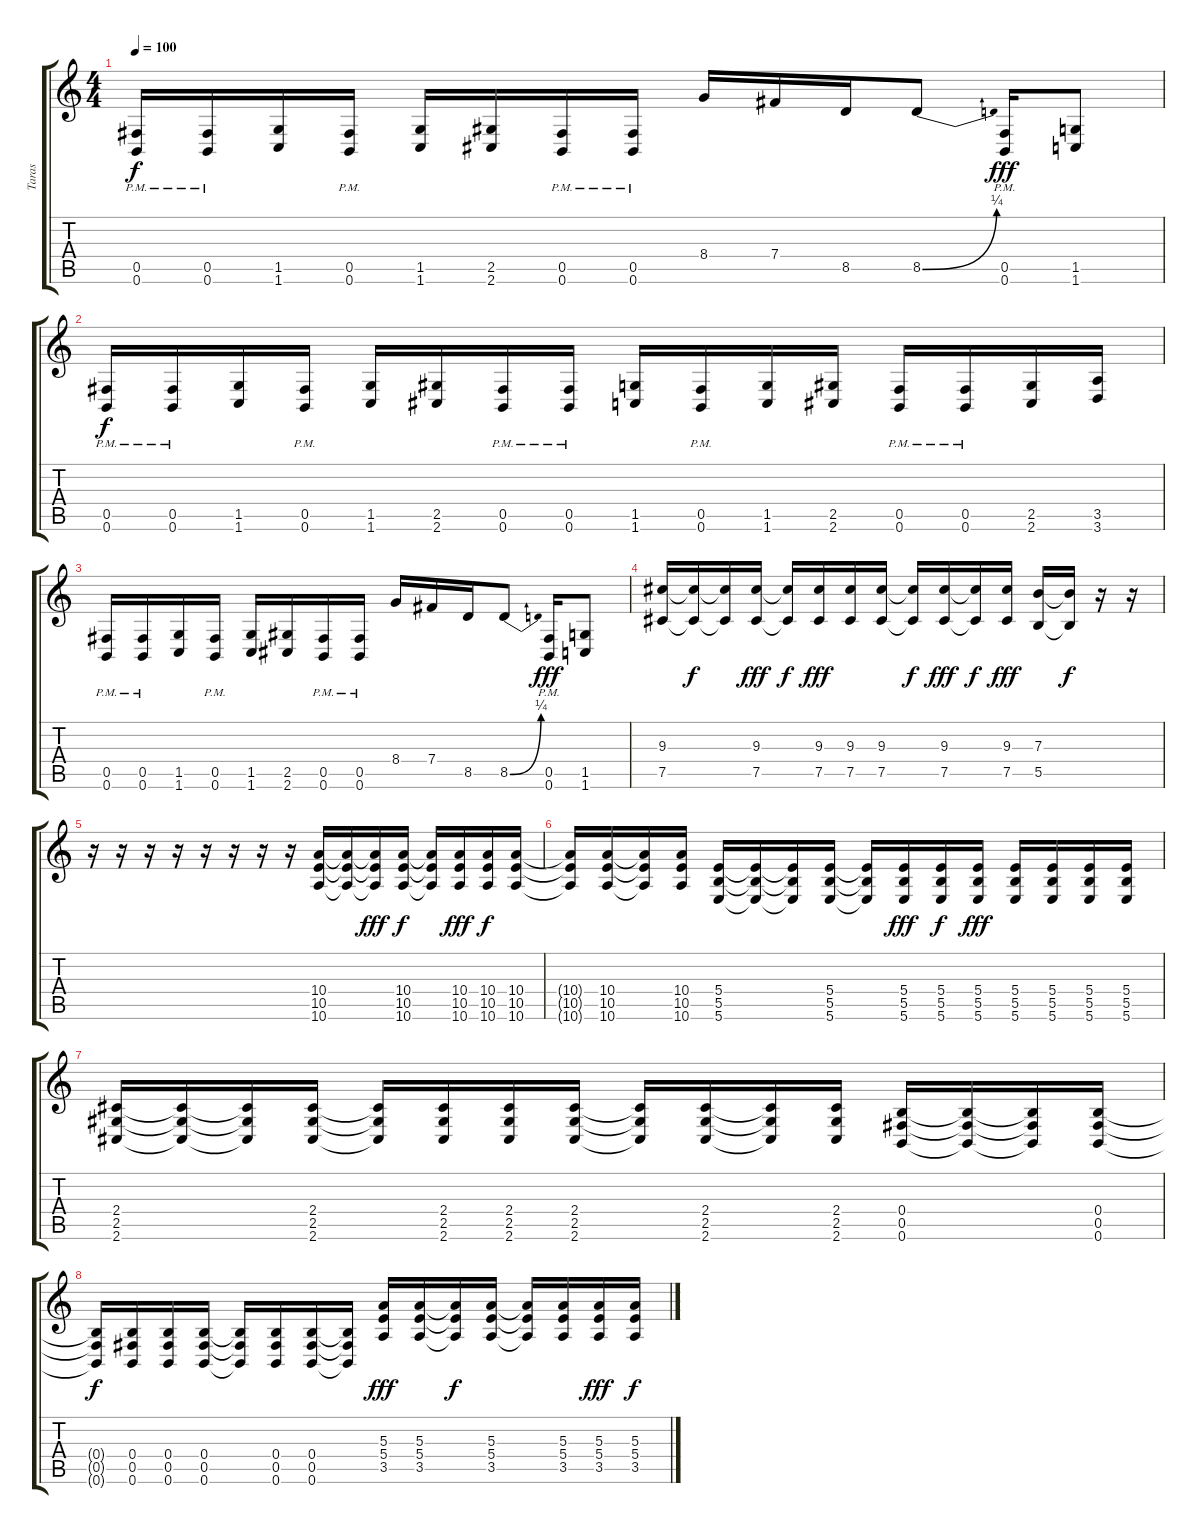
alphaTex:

\track ("Taras" "Taras") {instrument distortionguitar}
\staff {score tabs}
\tuning (Db4 Ab3 E3 B2 Gb2 B1) {hide}
\ts (4 4)
\tempo 100
\clef g2
\ks c
(0.5{pm} 0.6{pm}).16{dy f} (0.5{pm} 0.6{pm}).16 (1.5 1.6).16 (0.5{pm} 0.6{pm}).16 (1.5 1.6).16 (2.5 2.6).16 (0.5{pm} 0.6{pm}).16 (0.5{pm} 0.6{pm}).16 8.4.16 7.4.16 8.5.16 8.5{be (bend 0 0 60 1)}.8 (0.5{pm} 0.6).16{dy fff} (1.5 1.6).8 |
(0.5{pm} 0.6{pm}).16{dy f} (0.5{pm} 0.6{pm}).16 (1.5 1.6).16 (0.5{pm} 0.6{pm}).16 (1.5 1.6).16 (2.5 2.6).16 (0.5{pm} 0.6{pm}).16 (0.5{pm} 0.6{pm}).16 (1.5 1.6).16 (0.5{pm} 0.6{pm}).16 (1.5 1.6).16 (2.5 2.6).16 (0.5{pm} 0.6{pm}).16 (0.5{pm} 0.6{pm}).16 (2.5 2.6).16 (3.5 3.6).16 |
(0.5{pm} 0.6{pm}).16 (0.5{pm} 0.6{pm}).16 (1.5 1.6).16 (0.5{pm} 0.6{pm}).16 (1.5 1.6).16 (2.5 2.6).16 (0.5{pm} 0.6{pm}).16 (0.5{pm} 0.6{pm}).16 8.4.16 7.4.16 8.5.16 8.5{be (bend 0 0 60 1)}.8 (0.5{pm} 0.6).16{dy fff} (1.5 1.6).8 |
(9.3 7.5).16 (9.3{t} 7.5{t}).16{dy f} (9.3{t} 7.5{t}).16 (9.3 7.5).16{dy fff} (9.3{t} 7.5{t}).16{dy f} (9.3 7.5).16{dy fff} (9.3 7.5).16 (9.3 7.5).16 (9.3{t} 7.5{t}).16{dy f} (9.3 7.5).16{dy fff} (9.3{t} 7.5{t}).16{dy f} (9.3 7.5).16{dy fff} (7.3 5.5).16 (7.3{t} 5.5{t}).16{dy f} r.16 r.16 |
r.16 r.16 r.16 r.16 r.16 r.16 r.16 r.16 (10.4 10.5 10.6).16 (10.4{t} 10.5{t} 10.6{t}).16 (10.4{t} 10.5{t} 10.6{t}).16{dy fff} (10.4 10.5 10.6).16{dy f} (10.4{t} 10.5{t} 10.6{t}).16 (10.4 10.5 10.6).16{dy fff} (10.4 10.5 10.6).16{dy f} (10.4 10.5 10.6).16 |
(10.4{t} 10.5{t} 10.6{t}).16 (10.4 10.5 10.6).16 (10.4{t} 10.5{t} 10.6{t}).16 (10.4 10.5 10.6).16 (5.4 5.5 5.6).16 (5.4{t} 5.5{t} 5.6{t}).16 (5.4{t} 5.5{t} 5.6{t}).16 (5.4 5.5 5.6).16 (5.4{t} 5.5{t} 5.6{t}).16 (5.4 5.5 5.6).16{dy fff} (5.4 5.5 5.6).16{dy f} (5.4 5.5 5.6).16{dy fff} (5.4 5.5 5.6).16 (5.4 5.5 5.6).16 (5.4 5.5 5.6).16 (5.4 5.5 5.6).16 |
(2.4 2.5 2.6).16 (2.4{t} 2.5{t} 2.6{t}).16 (2.4{t} 2.5{t} 2.6{t}).16 (2.4 2.5 2.6).16 (2.4{t} 2.5{t} 2.6{t}).16 (2.4 2.5 2.6).16 (2.4 2.5 2.6).16 (2.4 2.5 2.6).16 (2.4{t} 2.5{t} 2.6{t}).16 (2.4 2.5 2.6).16 (2.4{t} 2.5{t} 2.6{t}).16 (2.4 2.5 2.6).16 (0.4 0.5 0.6).16 (0.4{t} 0.5{t} 0.6{t}).16 (0.4{t} 0.5{t} 0.6{t}).16 (0.4 0.5 0.6).16 |
(0.4{t} 0.5{t} 0.6{t}).16{dy f} (0.4 0.5 0.6).16 (0.4 0.5 0.6).16 (0.4 0.5 0.6).16 (0.4{t} 0.5{t} 0.6{t}).16 (0.4 0.5 0.6).16 (0.4 0.5 0.6).16 (0.4{t} 0.5{t} 0.6{t}).16 (5.3 5.4 3.5).16{dy fff} (5.3 5.4 3.5).16 (5.3{t} 5.4{t} 3.5{t}).16{dy f} (5.3 5.4 3.5).16 (5.3{t} 5.4{t} 3.5{t}).16 (5.3 5.4 3.5).16 (5.3 5.4 3.5).16{dy fff} (5.3 5.4 3.5).16{dy f}
